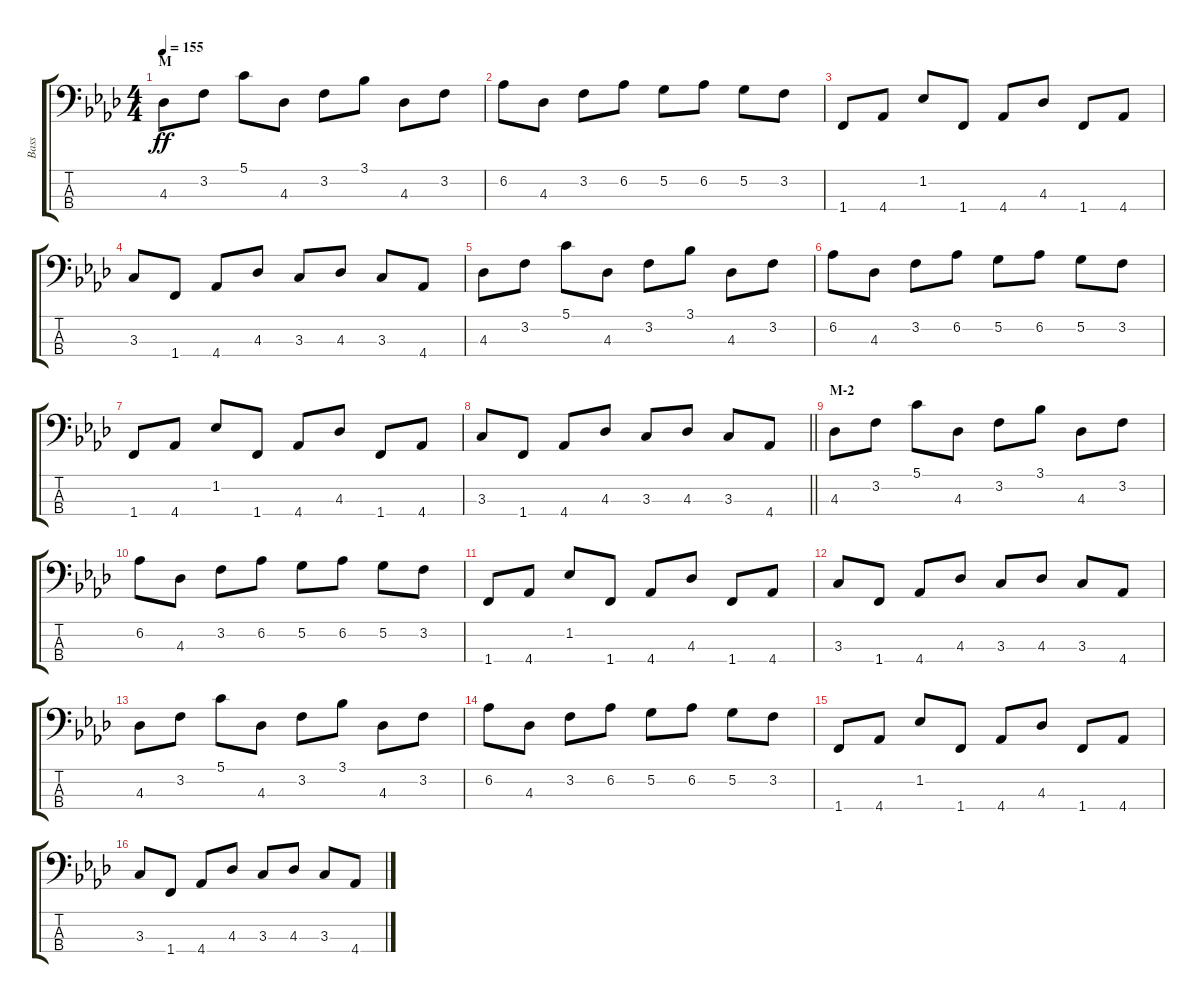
\track ("Bass" "Bass") {instrument electricbasspick}
\staff {score tabs}
\tuning (G2 D2 A1 E1) {hide}
\ts (4 4)
\section ("" "M")
\tempo 155
\clef f4
\ks ab
4.3.8{dy ff} 3.2.8 5.1.8 4.3.8 3.2.8 3.1.8 4.3.8 3.2.8 |
6.2.8 4.3.8 3.2.8 6.2.8 5.2.8 6.2.8 5.2.8 3.2.8 |
1.4.8 4.4.8 1.2.8 1.4.8 4.4.8 4.3.8 1.4.8 4.4.8 |
3.3.8 1.4.8 4.4.8 4.3.8 3.3.8 4.3.8 3.3.8 4.4.8 |
4.3.8 3.2.8 5.1.8 4.3.8 3.2.8 3.1.8 4.3.8 3.2.8 |
6.2.8 4.3.8 3.2.8 6.2.8 5.2.8 6.2.8 5.2.8 3.2.8 |
1.4.8 4.4.8 1.2.8 1.4.8 4.4.8 4.3.8 1.4.8 4.4.8 |
\barLineRight lightlight
3.3.8 1.4.8 4.4.8 4.3.8 3.3.8 4.3.8 3.3.8 4.4.8 |
\section ("" "M-2")
4.3.8 3.2.8 5.1.8 4.3.8 3.2.8 3.1.8 4.3.8 3.2.8 |
6.2.8 4.3.8 3.2.8 6.2.8 5.2.8 6.2.8 5.2.8 3.2.8 |
1.4.8 4.4.8 1.2.8 1.4.8 4.4.8 4.3.8 1.4.8 4.4.8 |
3.3.8 1.4.8 4.4.8 4.3.8 3.3.8 4.3.8 3.3.8 4.4.8 |
4.3.8 3.2.8 5.1.8 4.3.8 3.2.8 3.1.8 4.3.8 3.2.8 |
6.2.8 4.3.8 3.2.8 6.2.8 5.2.8 6.2.8 5.2.8 3.2.8 |
1.4.8 4.4.8 1.2.8 1.4.8 4.4.8 4.3.8 1.4.8 4.4.8 |
3.3.8 1.4.8 4.4.8 4.3.8 3.3.8 4.3.8 3.3.8 4.4.8
